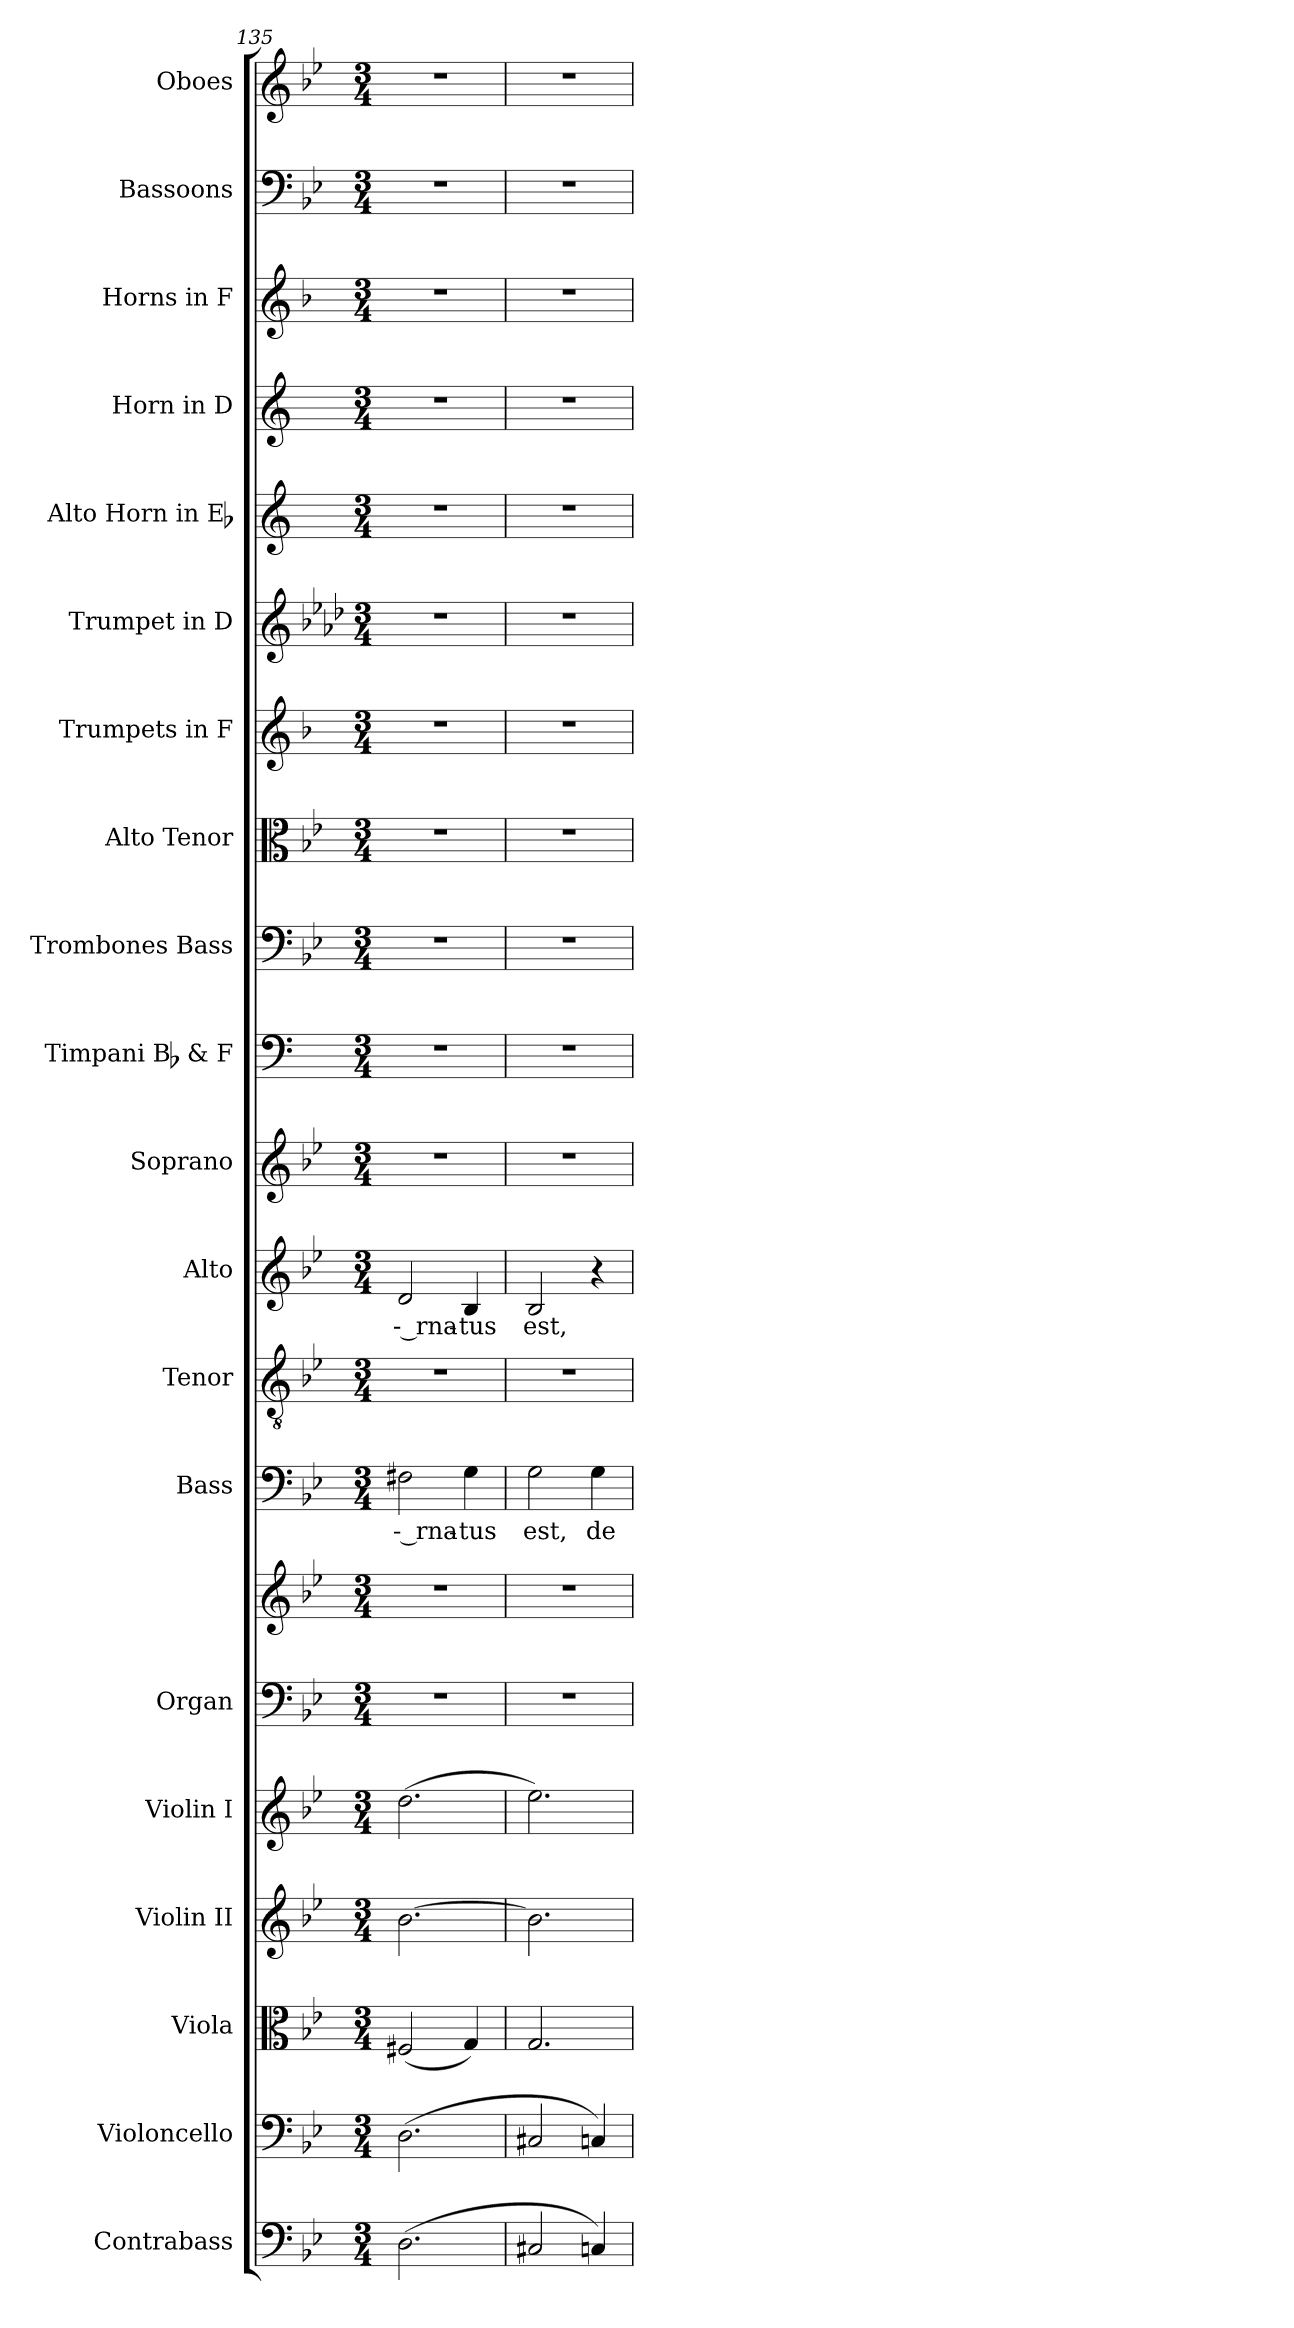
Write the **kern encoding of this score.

**kern	**kern	**kern	**kern	**kern	**kern	**kern	**kern	**text	**kern	**kern	**text	**kern	**kern	**kern	**kern	**kern	**kern	**kern	**kern	**kern	**kern	**kern
*part20	*part19	*part18	*part17	*part16	*part15	*part15	*part14	*part14	*part13	*part12	*part12	*part11	*part10	*part9	*part8	*part7	*part6	*part5	*part4	*part3	*part2	*part1
*staff21	*staff20	*staff19	*staff18	*staff17	*staff16	*staff15	*staff14	*staff14	*staff13	*staff12	*staff12	*staff11	*staff10	*staff9	*staff8	*staff7	*staff6	*staff5	*staff4	*staff3	*staff2	*staff1
*I"Contrabass	*I"Violoncello	*I"Viola	*I"Violin II	*I"Violin I	*I"Organ	*	*I"Bass	*	*I"Tenor	*I"Alto	*	*I"Soprano	*I"Timpani Bb & F	*I"Trombones  Bass	*I"Alto Tenor	*I"Trumpets in F	*I"Trumpet in D	*I"Alto Horn in Eb	*I"Horn in D	*I"Horns in F	*I"Bassoons	*I"Oboes
*I'Cb.	*I'Vc.	*I'Vla.	*I'Vln. II	*I'Vln. I	*I'Org.	*	*I'B.	*	*I'T.	*I'A.	*	*I'S.	*I'Timp.	*	*	*	*	*	*	*I'Hn.	*I'Bsn.	*I'Ob.
!!LO:PB:g=z
*clefF4	*clefF4	*clefC3	*clefG2	*clefG2	*clefF4	*clefG2	*clefF4	*	*clefGv2	*clefG2	*	*clefG2	*clefF4	*clefF4	*clefC3	*clefG2	*clefG2	*clefG2	*clefG2	*clefG2	*clefF4	*clefG2
*ITrd7c12	*	*	*	*	*	*	*	*	*ITrd7c12	*	*	*	*	*	*	*ITrd4c7	*ITrd-1c-2	*ITrd5c8	*ITrd6c10	*ITrd4c7	*	*
*k[b-e-]	*k[b-e-]	*k[b-e-]	*k[b-e-]	*k[b-e-]	*k[b-e-]	*k[b-e-]	*k[b-e-]	*	*k[b-e-]	*k[b-e-]	*	*k[b-e-]	*k[]	*k[b-e-]	*k[b-e-]	*k[b-e-]	*k[b-e-]	*k[f#c#g#d#]	*k[f#c#]	*k[b-e-]	*k[b-e-]	*k[b-e-]
*B-:	*B-:	*B-:	*B-:	*B-:	*B-:	*B-:	*B-:	*	*B-:	*B-:	*	*B-:	*C:	*B-:	*B-:	*B-:	*B-:	*E:	*D:	*B-:	*B-:	*B-:
*M3/4	*M3/4	*M3/4	*M3/4	*M3/4	*M3/4	*M3/4	*M3/4	*	*M3/4	*M3/4	*	*M3/4	*M3/4	*M3/4	*M3/4	*M3/4	*M3/4	*M3/4	*M3/4	*M3/4	*M3/4	*M3/4
=135	=135	=135	=135	=135	=135	=135	=135	=135	=135	=135	=135	=135	=135	=135	=135	=135	=135	=135	=135	=135	=135	=135
!	!	!	!	!	!LO:N:vis=1	!LO:N:vis=1	!	!	!	!	!	!	!	!	!	!	!	!	!	!	!	!
!	!	!	!	!	!	!	!	!LO:LY:b:color=#000000	!LO:N:vis=1	!	!	!	!	!	!	!	!	!	!	!	!	!
!	!	!	!	!	!	!	!	!	!	!	!LO:LY:b:color=#000000	!LO:N:vis=1	!LO:N:vis=1	!LO:N:vis=1	!LO:N:vis=1	!LO:N:vis=1	!LO:N:vis=1	!LO:N:vis=1	!LO:N:vis=1	!LO:N:vis=1	!LO:N:vis=1	!LO:N:vis=1
(2.DDi\	(2.Di\	(2F#Xi/	[2.b-i\	(2.ddi\	2.r	2.r	2F#Xi\	-- rna-	2.r	2di/	-- rna-	2.r	2.r	2.r	2.r	2.r	2.r	2.r	2.r	2.r	2.r	2.r
!	!	!	!	!	!	!	!	!LO:LY:b:color=#000000	!	!	!	!	!	!	!	!	!	!	!	!	!	!
!	!	!	!	!	!	!	!	!	!	!	!LO:LY:b:color=#000000	!	!	!	!	!	!	!	!	!	!	!
.	.	4Gi/)	.	.	.	.	4Gi\	-tus	.	4B-i/	-tus	.	.	.	.	.	.	.	.	.	.	.
=136	=136	=136	=136	=136	=136	=136	=136	=136	=136	=136	=136	=136	=136	=136	=136	=136	=136	=136	=136	=136	=136	=136
!	!	!	!	!	!LO:N:vis=1	!LO:N:vis=1	!	!	!	!	!	!	!	!	!	!	!	!	!	!	!	!
!	!	!	!	!	!	!	!	!LO:LY:b:color=#000000	!LO:N:vis=1	!	!	!	!	!	!	!	!	!	!	!	!	!
!	!	!	!	!	!	!	!	!	!	!	!LO:LY:b:color=#000000	!LO:N:vis=1	!LO:N:vis=1	!LO:N:vis=1	!LO:N:vis=1	!LO:N:vis=1	!LO:N:vis=1	!LO:N:vis=1	!LO:N:vis=1	!LO:N:vis=1	!LO:N:vis=1	!LO:N:vis=1
2CC#Xi/	2C#Xi/	2.Gi/	2.b-i\]	2.ee-i\)	2.r	2.r	2Gi\	est,	2.r	2B-i/	est,	2.r	2.r	2.r	2.r	2.r	2.r	2.r	2.r	2.r	2.r	2.r
!	!	!	!	!	!	!	!	!LO:LY:b:color=#000000	!	!	!	!	!	!	!	!	!	!	!	!	!	!
4CCni/)	4Cni/)	.	.	.	.	.	4Gi\	de	.	4r	.	.	.	.	.	.	.	.	.	.	.	.
=	=	=	=	=	=	=	=	=	=	=	=	=	=	=	=	=	=	=	=	=	=	=
*-	*-	*-	*-	*-	*-	*-	*-	*-	*-	*-	*-	*-	*-	*-	*-	*-	*-	*-	*-	*-	*-	*-
